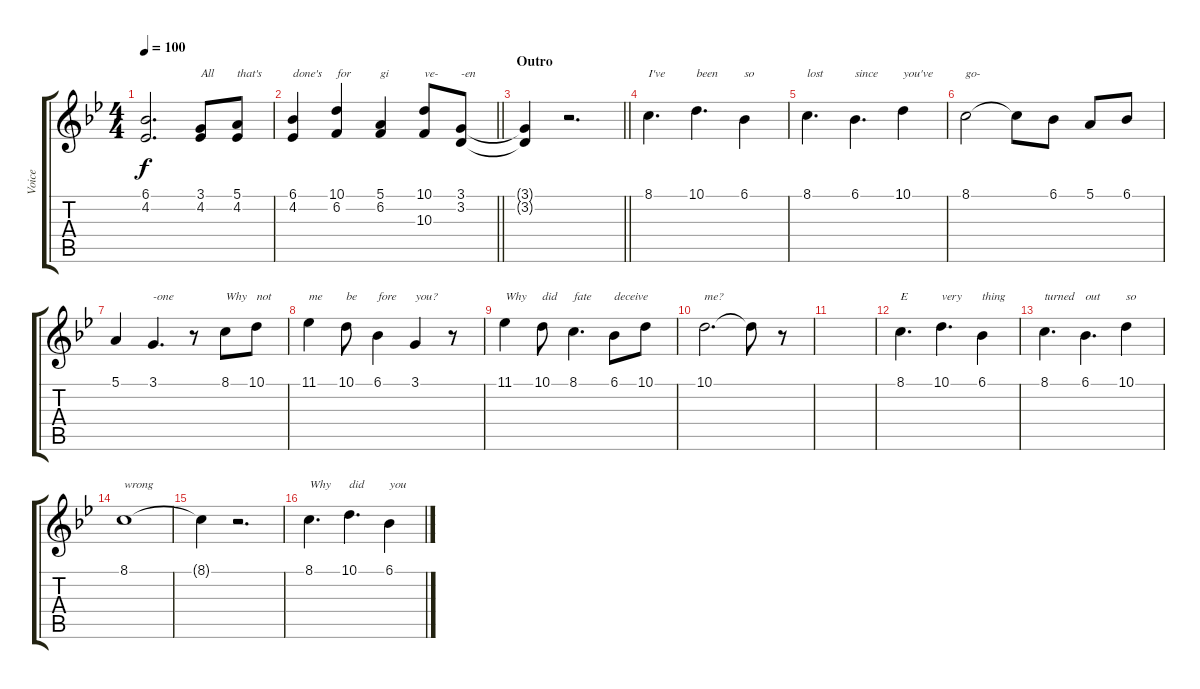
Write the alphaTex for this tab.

\track ("Voice" "Voice") {mute instrument ocarina}
\staff {score tabs}
\tuning (E4 B3 G3 D3 A2 E2) {hide}
\ts (4 4)
\tempo 100
\clef g2
\ks gminor
(6.1{t} 4.2).2{d dy f} (3.1 4.2).8{txt "All"} (5.1 4.2).8{txt "that's"} |
\barLineRight lightlight
(6.1 4.2).4{txt "done's"} (10.1 6.2).4{txt "for"} (5.1 6.2).4{txt "gi"} (10.1 10.3).8{txt "ve-"} (3.1 3.2).8{txt "-en"} |
\section ("" "Outro")
\barLineRight lightlight
(3.1{t} 3.2{t}).4 r.2{d} |
8.1.4{d txt "I've"} 10.1.4{d txt "been"} 6.1.4{txt "so"} |
8.1.4{d txt "lost"} 6.1.4{d txt "since"} 10.1.4{txt "you've"} |
8.1.2{txt "go-"} 8.1{t}.8 6.1.8 5.1.8 6.1.8 |
5.1.4 3.1.4{d txt "-one"} r.8 8.1.8{txt "Why"} 10.1.8{txt "not"} |
11.1.4{txt "me"} 10.1.8{txt "be"} 6.1.4{txt "fore"} 3.1.4{txt "you?"} r.8 |
11.1.4{txt "Why"} 10.1.8{txt "did"} 8.1.4{d txt "fate"} 6.1.8{txt "deceive"} 10.1.8 |
10.1.2{d txt "me?"} 10.1{t}.8 r.8 |
|
8.1.4{d txt "E"} 10.1.4{d txt "very"} 6.1.4{txt "thing"} |
8.1.4{d txt "turned"} 6.1.4{d txt "out"} 10.1.4{txt "so"} |
8.1.1{txt "wrong"} |
8.1{t}.4 r.2{d} |
8.1.4{d txt "Why"} 10.1.4{d txt "did"} 6.1.4{txt "you"}
